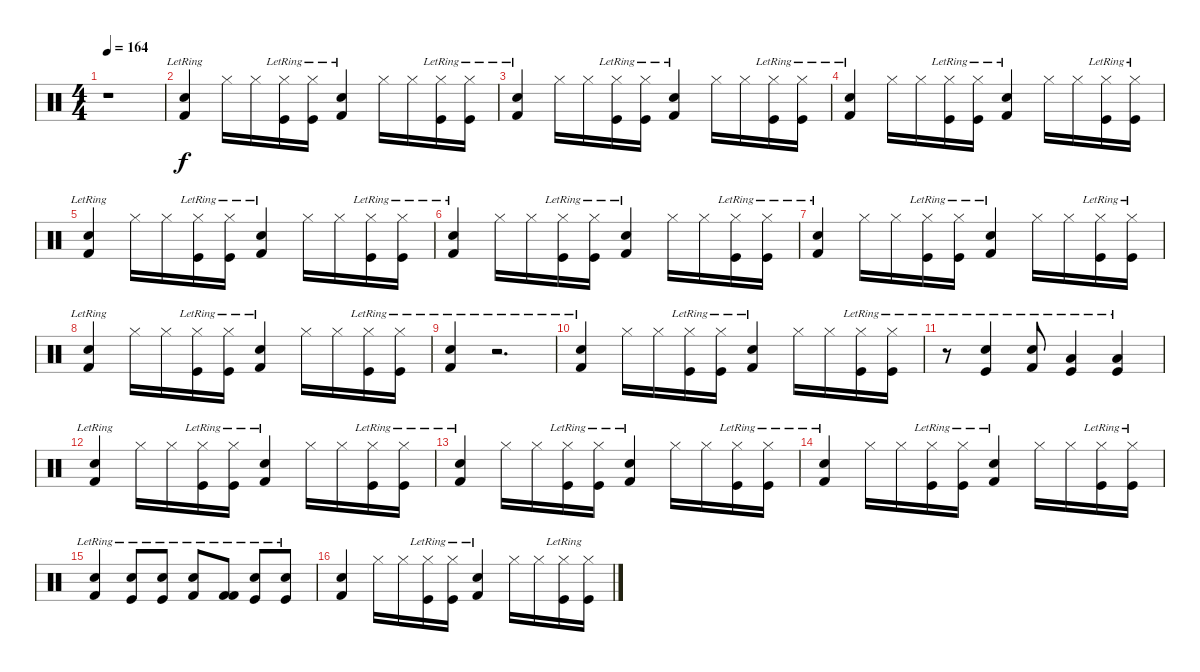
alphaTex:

\track "" {instrument percussion}
\staff {score}
\articulation defaults
\ts (4 4)
\tempo 164
\clef neutral
\ks c
r.1{dy f} |
("Snare (hit) 2"{lr} "Kick (hit) 2"{lr}).4 "Hi-Hat (closed)".16 "Hi-Hat (closed)".16 ("Hi-Hat (closed)"{lr} "Kick (hit)"{lr}).16 ("Hi-Hat (closed)"{lr} "Kick (hit)"{lr}).16 ("Snare (hit) 2"{lr} "Kick (hit) 2"{lr}).4 "Hi-Hat (closed)".16 "Hi-Hat (closed)".16 ("Hi-Hat (closed)"{lr} "Kick (hit)"{lr}).16 ("Hi-Hat (closed)"{lr} "Kick (hit)"{lr}).16 |
("Snare (hit) 2"{lr} "Kick (hit) 2"{lr}).4 "Hi-Hat (closed)".16 "Hi-Hat (closed)".16 ("Hi-Hat (closed)"{lr} "Kick (hit)"{lr}).16 ("Hi-Hat (closed)"{lr} "Kick (hit)"{lr}).16 ("Snare (hit) 2"{lr} "Kick (hit) 2"{lr}).4 "Hi-Hat (closed)".16 "Hi-Hat (closed)".16 ("Hi-Hat (closed)"{lr} "Kick (hit)"{lr}).16 ("Hi-Hat (closed)"{lr} "Kick (hit)"{lr}).16 |
("Snare (hit) 2"{lr} "Kick (hit) 2"{lr}).4 "Hi-Hat (closed)".16 "Hi-Hat (closed)".16 ("Hi-Hat (closed)"{lr} "Kick (hit)"{lr}).16 ("Hi-Hat (closed)"{lr} "Kick (hit)"{lr}).16 ("Snare (hit) 2"{lr} "Kick (hit) 2"{lr}).4 "Hi-Hat (closed)".16 "Hi-Hat (closed)".16 ("Hi-Hat (closed)"{lr} "Kick (hit)"{lr}).16 ("Hi-Hat (closed)"{lr} "Kick (hit)"{lr}).16 |
("Snare (hit) 2"{lr} "Kick (hit) 2"{lr}).4 "Hi-Hat (closed)".16 "Hi-Hat (closed)".16 ("Hi-Hat (closed)"{lr} "Kick (hit)"{lr}).16 ("Hi-Hat (closed)"{lr} "Kick (hit)"{lr}).16 ("Snare (hit) 2"{lr} "Kick (hit) 2"{lr}).4 "Hi-Hat (closed)".16 "Hi-Hat (closed)".16 ("Hi-Hat (closed)"{lr} "Kick (hit)"{lr}).16 ("Hi-Hat (closed)"{lr} "Kick (hit)"{lr}).16 |
("Snare (hit) 2"{lr} "Kick (hit) 2"{lr}).4 "Hi-Hat (closed)".16 "Hi-Hat (closed)".16 ("Hi-Hat (closed)"{lr} "Kick (hit)"{lr}).16 ("Hi-Hat (closed)"{lr} "Kick (hit)"{lr}).16 ("Snare (hit) 2"{lr} "Kick (hit) 2"{lr}).4 "Hi-Hat (closed)".16 "Hi-Hat (closed)".16 ("Hi-Hat (closed)"{lr} "Kick (hit)"{lr}).16 ("Hi-Hat (closed)"{lr} "Kick (hit)"{lr}).16 |
("Snare (hit) 2"{lr} "Kick (hit) 2"{lr}).4 "Hi-Hat (closed)".16 "Hi-Hat (closed)".16 ("Hi-Hat (closed)"{lr} "Kick (hit)"{lr}).16 ("Hi-Hat (closed)"{lr} "Kick (hit)"{lr}).16 ("Snare (hit) 2"{lr} "Kick (hit) 2"{lr}).4 "Hi-Hat (closed)".16 "Hi-Hat (closed)".16 ("Hi-Hat (closed)"{lr} "Kick (hit)"{lr}).16 ("Hi-Hat (closed)"{lr} "Kick (hit)"{lr}).16 |
("Snare (hit) 2"{lr} "Kick (hit) 2"{lr}).4 "Hi-Hat (closed)".16 "Hi-Hat (closed)".16 ("Hi-Hat (closed)"{lr} "Kick (hit)"{lr}).16 ("Hi-Hat (closed)"{lr} "Kick (hit)"{lr}).16 ("Snare (hit) 2"{lr} "Kick (hit) 2"{lr}).4 "Hi-Hat (closed)".16 "Hi-Hat (closed)".16 ("Hi-Hat (closed)"{lr} "Kick (hit)"{lr}).16 ("Hi-Hat (closed)"{lr} "Kick (hit)"{lr}).16 |
("Snare (hit) 2"{lr} "Kick (hit) 2"{lr}).4 r.2{d} |
("Snare (hit) 2"{lr} "Kick (hit) 2"{lr}).4 "Hi-Hat (closed)".16 "Hi-Hat (closed)".16 ("Hi-Hat (closed)"{lr} "Kick (hit)"{lr}).16 ("Hi-Hat (closed)"{lr} "Kick (hit)"{lr}).16 ("Snare (hit) 2"{lr} "Kick (hit) 2"{lr}).4 "Hi-Hat (closed)".16 "Hi-Hat (closed)".16 ("Hi-Hat (closed)"{lr} "Kick (hit)"{lr}).16 ("Hi-Hat (closed)"{lr} "Kick (hit)"{lr}).16 |
r.8 ("Electric Snare (hit)"{lr} "Kick (hit)"{lr}).4 ("Electric Snare (hit)"{lr} "Kick (hit) 2"{lr}).8 ("Low Tom (hit)"{lr} "Kick (hit)"{lr}).4 ("Low Tom (hit)"{lr} "Kick (hit)"{lr}).4 |
("Snare (hit) 2"{lr} "Kick (hit) 2"{lr}).4 "Hi-Hat (closed)".16 "Hi-Hat (closed)".16 ("Hi-Hat (closed)"{lr} "Kick (hit)"{lr}).16 ("Hi-Hat (closed)"{lr} "Kick (hit)"{lr}).16 ("Snare (hit) 2"{lr} "Kick (hit) 2"{lr}).4 "Hi-Hat (closed)".16 "Hi-Hat (closed)".16 ("Hi-Hat (closed)"{lr} "Kick (hit)"{lr}).16 ("Hi-Hat (closed)"{lr} "Kick (hit)"{lr}).16 |
("Snare (hit) 2"{lr} "Kick (hit) 2"{lr}).4 "Hi-Hat (closed)".16 "Hi-Hat (closed)".16 ("Hi-Hat (closed)"{lr} "Kick (hit)"{lr}).16 ("Hi-Hat (closed)"{lr} "Kick (hit)"{lr}).16 ("Snare (hit) 2"{lr} "Kick (hit) 2"{lr}).4 "Hi-Hat (closed)".16 "Hi-Hat (closed)".16 ("Hi-Hat (closed)"{lr} "Kick (hit)"{lr}).16 ("Hi-Hat (closed)"{lr} "Kick (hit)"{lr}).16 |
("Snare (hit) 2"{lr} "Kick (hit) 2"{lr}).4 "Hi-Hat (closed)".16 "Hi-Hat (closed)".16 ("Hi-Hat (closed)"{lr} "Kick (hit)"{lr}).16 ("Hi-Hat (closed)"{lr} "Kick (hit)"{lr}).16 ("Snare (hit) 2"{lr} "Kick (hit) 2"{lr}).4 "Hi-Hat (closed)".16 "Hi-Hat (closed)".16 ("Hi-Hat (closed)"{lr} "Kick (hit)"{lr}).16 ("Hi-Hat (closed)"{lr} "Kick (hit)"{lr}).16 |
("Electric Snare (hit)"{lr} "Kick (hit) 2"{lr}).4 ("Electric Snare (hit)"{lr} "Kick (hit)"{lr}).8 ("Electric Snare (hit)"{lr} "Kick (hit)"{lr}).8 ("Electric Snare (hit)"{lr} "Kick (hit) 2"{lr}).8 ("Kick (hit) 2"{lr} "Kick (hit) 2"{lr}).8 ("Snare (hit) 2"{lr} "Kick (hit)"{lr}).8 ("Hand Clap (hit)"{lr} "Kick (hit)"{lr}).8 |
("Snare (hit) 2" "Kick (hit) 2").4 "Hi-Hat (closed)".16 "Hi-Hat (closed)".16 ("Hi-Hat (closed)"{lr} "Kick (hit)"{lr}).16 ("Hi-Hat (closed)"{lr} "Kick (hit)"{lr}).16 ("Snare (hit) 2"{lr} "Kick (hit) 2"{lr}).4 "Hi-Hat (closed)".16 "Hi-Hat (closed)".16 ("Hi-Hat (closed)"{lr} "Kick (hit)"{lr}).16 ("Hi-Hat (closed)"{lr} "Kick (hit)"{lr}).16
